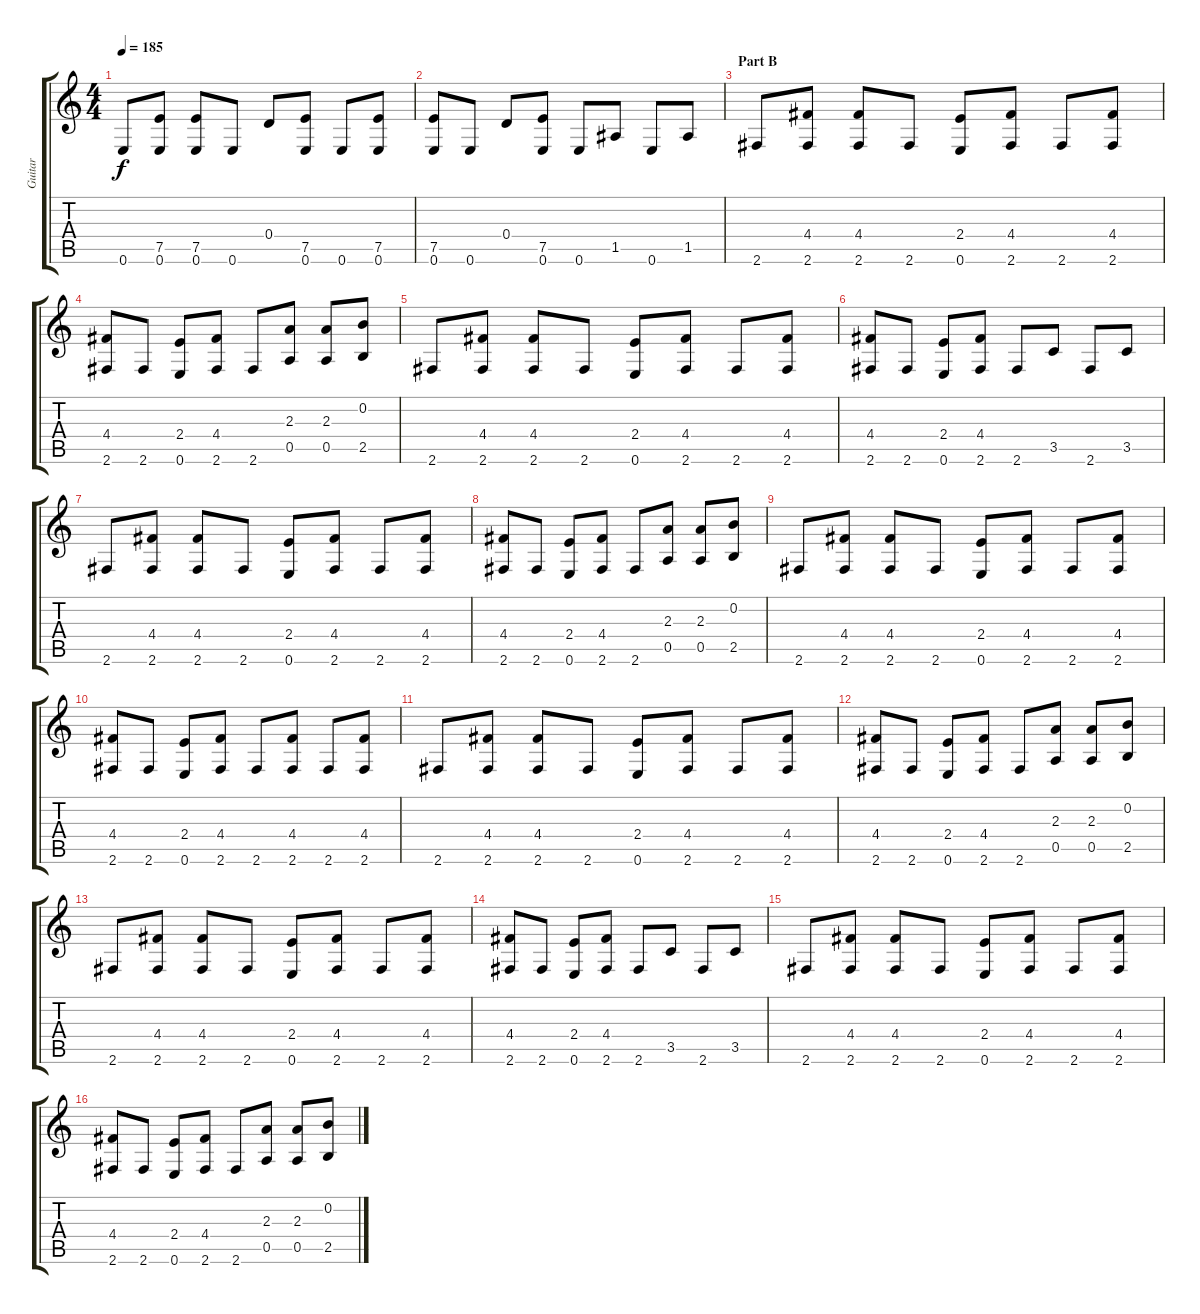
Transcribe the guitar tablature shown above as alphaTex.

\track ("Guitar" "Guitar") {instrument distortionguitar}
\staff {score tabs}
\tuning (E4 B3 G3 D3 A2 E2) {hide}
\ts (4 4)
\tempo 185
\clef g2
\ks c
0.6.8{dy f} (7.5 0.6).8 (7.5 0.6).8 0.6.8 0.4.8 (7.5 0.6).8 0.6.8 (7.5 0.6).8 |
(7.5 0.6).8 0.6.8 0.4.8 (7.5 0.6).8 0.6.8 1.5.8 0.6.8 1.5.8 |
\section ("" "Part B")
2.6.8 (4.4 2.6).8 (4.4 2.6).8 2.6.8 (2.4 0.6).8 (4.4 2.6).8 2.6.8 (4.4 2.6).8 |
(4.4 2.6).8 2.6.8 (2.4 0.6).8 (4.4 2.6).8 2.6.8 (2.3 0.5).8 (2.3 0.5).8 (0.2 2.5).8 |
2.6.8 (4.4 2.6).8 (4.4 2.6).8 2.6.8 (2.4 0.6).8 (4.4 2.6).8 2.6.8 (4.4 2.6).8 |
(4.4 2.6).8 2.6.8 (2.4 0.6).8 (4.4 2.6).8 2.6.8 3.5.8 2.6.8 3.5.8 |
2.6.8 (4.4 2.6).8 (4.4 2.6).8 2.6.8 (2.4 0.6).8 (4.4 2.6).8 2.6.8 (4.4 2.6).8 |
(4.4 2.6).8 2.6.8 (2.4 0.6).8 (4.4 2.6).8 2.6.8 (2.3 0.5).8 (2.3 0.5).8 (0.2 2.5).8 |
2.6.8 (4.4 2.6).8 (4.4 2.6).8 2.6.8 (2.4 0.6).8 (4.4 2.6).8 2.6.8 (4.4 2.6).8 |
(4.4 2.6).8 2.6.8 (2.4 0.6).8 (4.4 2.6).8 2.6.8 (4.4 2.6).8 2.6.8 (4.4 2.6).8 |
2.6.8 (4.4 2.6).8 (4.4 2.6).8 2.6.8 (2.4 0.6).8 (4.4 2.6).8 2.6.8 (4.4 2.6).8 |
(4.4 2.6).8 2.6.8 (2.4 0.6).8 (4.4 2.6).8 2.6.8 (2.3 0.5).8 (2.3 0.5).8 (0.2 2.5).8 |
2.6.8 (4.4 2.6).8 (4.4 2.6).8 2.6.8 (2.4 0.6).8 (4.4 2.6).8 2.6.8 (4.4 2.6).8 |
(4.4 2.6).8 2.6.8 (2.4 0.6).8 (4.4 2.6).8 2.6.8 3.5.8 2.6.8 3.5.8 |
2.6.8 (4.4 2.6).8 (4.4 2.6).8 2.6.8 (2.4 0.6).8 (4.4 2.6).8 2.6.8 (4.4 2.6).8 |
(4.4 2.6).8 2.6.8 (2.4 0.6).8 (4.4 2.6).8 2.6.8 (2.3 0.5).8 (2.3 0.5).8 (0.2 2.5).8
